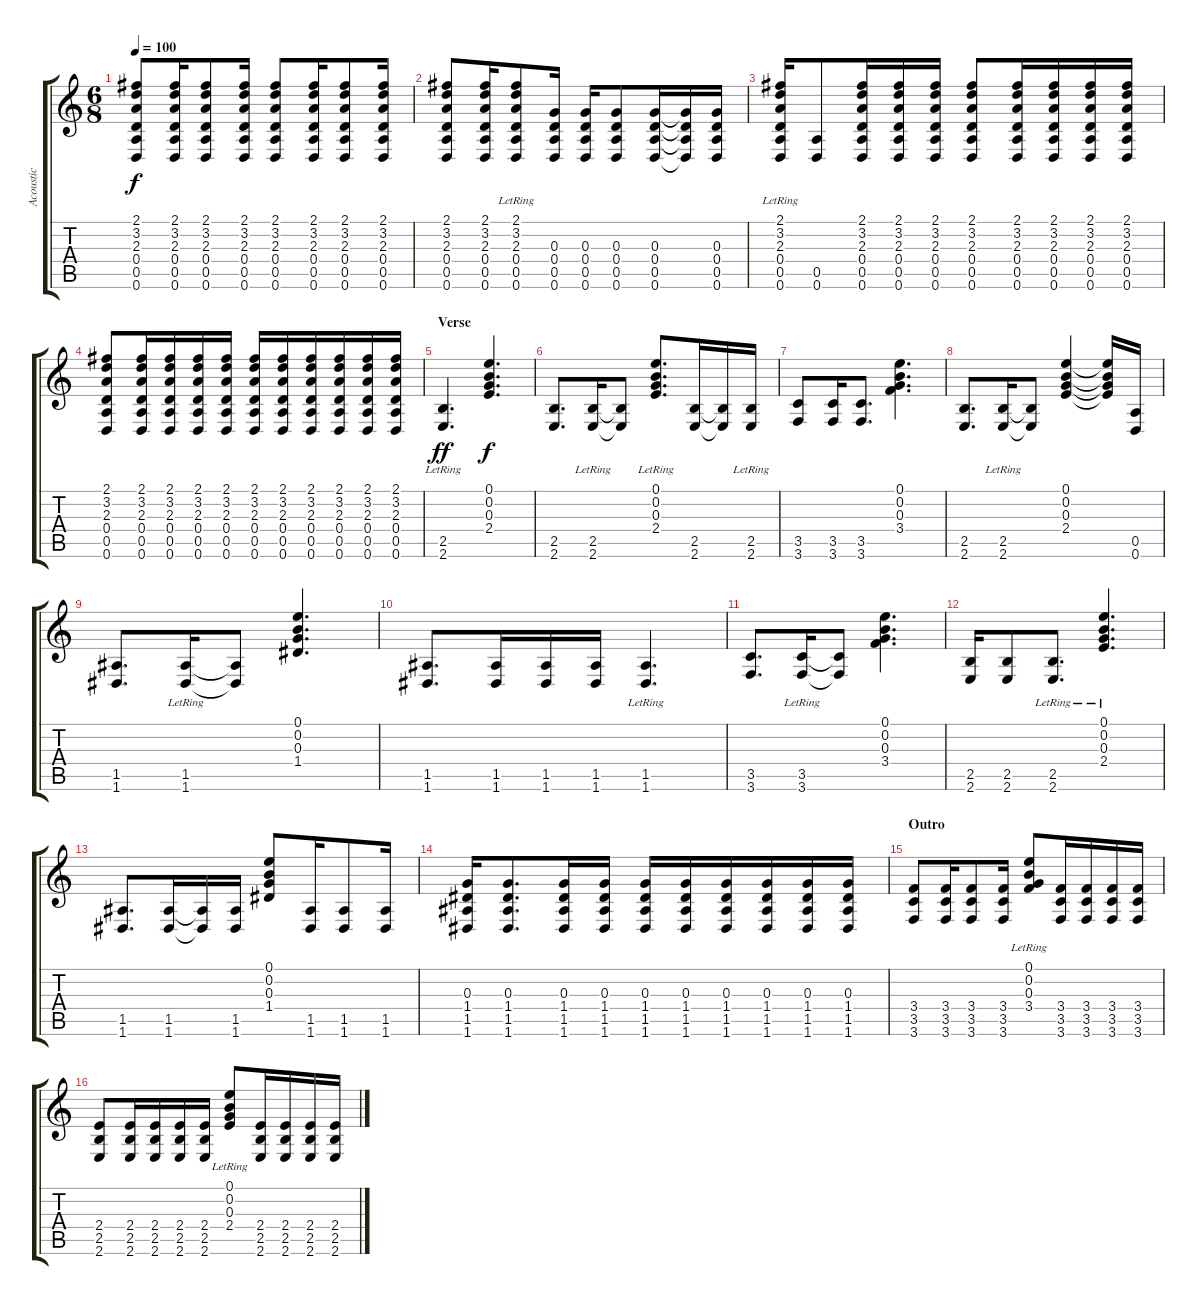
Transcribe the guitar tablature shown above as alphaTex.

\track ("Acoustic" "Acoustic") {instrument acousticguitarsteel}
\staff {score tabs}
\tuning (E4 B3 G3 D3 A2 D2) {hide}
\ts (6 8)
\tempo 100
\clef g2
\ks c
(2.1 3.2 2.3 0.4 0.5 0.6).8{dy f} (2.1 3.2 2.3 0.4 0.5 0.6).16 (2.1 3.2 2.3 0.4 0.5 0.6).8 (2.1 3.2 2.3 0.4 0.5 0.6).16 (2.1 3.2 2.3 0.4 0.5 0.6).8 (2.1 3.2 2.3 0.4 0.5 0.6).16 (2.1 3.2 2.3 0.4 0.5 0.6).8 (2.1 3.2 2.3 0.4 0.5 0.6).16 |
(2.1 3.2 2.3 0.4 0.5 0.6).8 (2.1 3.2 2.3 0.4 0.5 0.6).16 (2.1{lr} 3.2{lr} 2.3 0.4 0.5 0.6).8 (0.3 0.4 0.5 0.6).16 (0.3 0.4 0.5 0.6).16 (0.3 0.4 0.5 0.6).8 (0.3 0.4 0.5 0.6).16 (0.3{t} 0.4{t} 0.5{t} 0.6{t}).16 (0.3 0.4 0.5 0.6).16 |
(2.1{lr} 3.2{lr} 2.3{lr} 0.4{lr} 0.5 0.6).16 (0.5 0.6).8 (2.1 3.2 2.3 0.4 0.5 0.6).16 (2.1 3.2 2.3 0.4 0.5 0.6).16 (2.1 3.2 2.3 0.4 0.5 0.6).16 (2.1 3.2 2.3 0.4 0.5 0.6).8 (2.1 3.2 2.3 0.4 0.5 0.6).16 (2.1 3.2 2.3 0.4 0.5 0.6).16 (2.1 3.2 2.3 0.4 0.5 0.6).16 (2.1 3.2 2.3 0.4 0.5 0.6).16 |
(2.1 3.2 2.3 0.4 0.5 0.6).8 (2.1 3.2 2.3 0.4 0.5 0.6).16 (2.1 3.2 2.3 0.4 0.5 0.6).16 (2.1 3.2 2.3 0.4 0.5 0.6).16 (2.1 3.2 2.3 0.4 0.5 0.6).16 (2.1 3.2 2.3 0.4 0.5 0.6).16 (2.1 3.2 2.3 0.4 0.5 0.6).16 (2.1 3.2 2.3 0.4 0.5 0.6).16 (2.1 3.2 2.3 0.4 0.5 0.6).16 (2.1 3.2 2.3 0.4 0.5 0.6).16 (2.1 3.2 2.3 0.4 0.5 0.6).16 |
\section ("" "Verse")
(2.5{lr} 2.6{lr}).4{d dy ff} (0.1 0.2 0.3 2.4).4{d dy f} |
(2.5 2.6).8{d} (2.5{lr} 2.6{lr}).16 (2.5{t} 2.6{t}).8 (0.1{lr} 0.2{lr} 0.3{lr} 2.4{lr}).8{d} (2.5 2.6).16 (2.5{t} 2.6{t}).16 (2.5{lr} 2.6{lr}).16 |
(3.5 3.6).8 (3.5 3.6).16 (3.5 3.6).8{d} (0.1 0.2 0.3 3.4).4{d} |
(2.5 2.6).8{d} (2.5{lr} 2.6{lr}).16 (2.5{t} 2.6{t}).8 (0.1 0.2 0.3 2.4).4 (0.1{t} 0.2{t} 0.3{t} 2.4{t}).16 (0.5 0.6).16 |
(1.5 1.6).8{d} (1.5{lr} 1.6{lr}).16 (1.5{t} 1.6{t}).8 (0.1 0.2 0.3 1.4).4{d} |
(1.5 1.6).8{d} (1.5 1.6).16 (1.5 1.6).16 (1.5 1.6).16 (1.5{lr} 1.6{lr}).4{d} |
(3.5 3.6).8{d} (3.5{lr} 3.6{lr}).16 (3.5{t} 3.6{t}).8 (0.1 0.2 0.3 3.4).4{d} |
(2.5 2.6).16 (2.5 2.6).8 (2.5{lr} 2.6{lr}).8{d} (0.1{lr} 0.2{lr} 0.3{lr} 2.4{lr}).4{d} |
(1.5 1.6).8{d} (1.5 1.6).16 (1.5{t} 1.6{t}).16 (1.5 1.6).16 (0.1 0.2 0.3 1.4).8 (1.5 1.6).16 (1.5 1.6).8 (1.5 1.6).16 |
(0.3 1.4 1.5 1.6).16 (0.3 1.4 1.5 1.6).8{d} (0.3 1.4 1.5 1.6).16 (0.3 1.4 1.5 1.6).16 (0.3 1.4 1.5 1.6).16 (0.3 1.4 1.5 1.6).16 (0.3 1.4 1.5 1.6).16 (0.3 1.4 1.5 1.6).16 (0.3 1.4 1.5 1.6).16 (0.3 1.4 1.5 1.6).16 |
\section ("" "Outro")
(3.4 3.5 3.6).8 (3.4 3.5 3.6).16 (3.4 3.5 3.6).8 (3.4 3.5 3.6).16 (0.1{lr} 0.2{lr} 0.3{lr} 3.4{lr}).8 (3.4 3.5 3.6).16 (3.4 3.5 3.6).16 (3.4 3.5 3.6).16 (3.4 3.5 3.6).16 |
(2.4 2.5 2.6).8 (2.4 2.5 2.6).16 (2.4 2.5 2.6).16 (2.4 2.5 2.6).16 (2.4 2.5 2.6).16 (0.1{lr} 0.2{lr} 0.3{lr} 2.4).8 (2.4 2.5 2.6).16 (2.4 2.5 2.6).16 (2.4 2.5 2.6).16 (2.4 2.5 2.6).16
